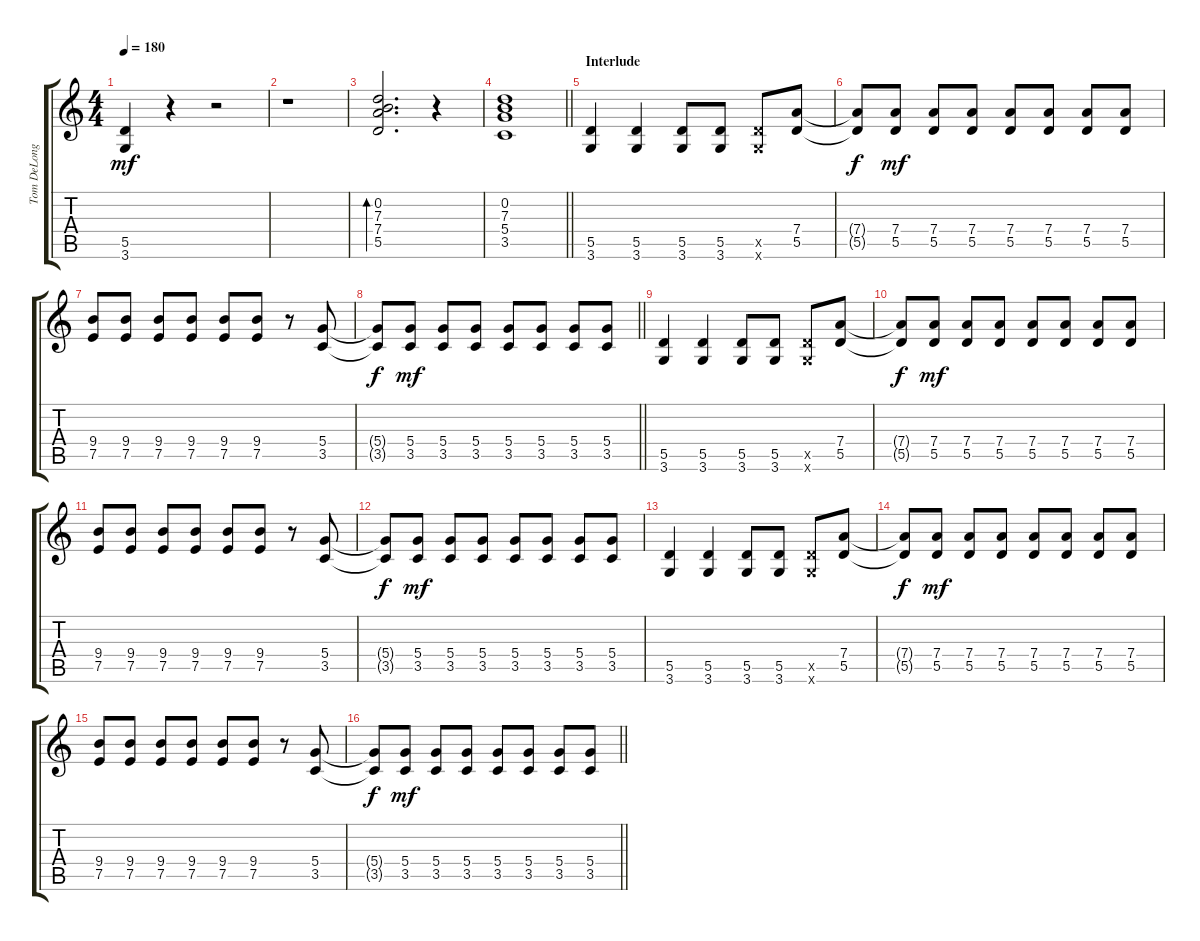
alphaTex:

\track ("Tom DeLonge 2" "Tom DeLong") {instrument electricguitarclean}
\staff {score tabs}
\tuning (E4 B3 G3 D3 A2 E2) {hide}
\ts (4 4)
\tempo 180
\clef g2
\ks c
(5.5 3.6).4{dy mf} r.4 r.2 |
r.1 |
(0.2 7.3 7.4 5.5).2{d bd 240} r.4 |
\barLineRight lightlight
(0.2 7.3 5.4 3.5).1 |
\section ("" "Interlude")
(5.5 3.6).4 (5.5 3.6).4 (5.5 3.6).8 (5.5 3.6).8 (5.5{x} 3.6{x}).8 (7.4 5.5).8 |
(7.4{t} 5.5{t}).8{dy f} (7.4 5.5).8{dy mf} (7.4 5.5).8 (7.4 5.5).8 (7.4 5.5).8 (7.4 5.5).8 (7.4 5.5).8 (7.4 5.5).8 |
(9.4 7.5).8 (9.4 7.5).8 (9.4 7.5).8 (9.4 7.5).8 (9.4 7.5).8 (9.4 7.5).8 r.8 (5.4 3.5).8 |
\barLineRight lightlight
(5.4{t} 3.5{t}).8{dy f} (5.4 3.5).8{dy mf} (5.4 3.5).8 (5.4 3.5).8 (5.4 3.5).8 (5.4 3.5).8 (5.4 3.5).8 (5.4 3.5).8 |
(5.5 3.6).4 (5.5 3.6).4 (5.5 3.6).8 (5.5 3.6).8 (5.5{x} 3.6{x}).8 (7.4 5.5).8 |
(7.4{t} 5.5{t}).8{dy f} (7.4 5.5).8{dy mf} (7.4 5.5).8 (7.4 5.5).8 (7.4 5.5).8 (7.4 5.5).8 (7.4 5.5).8 (7.4 5.5).8 |
(9.4 7.5).8 (9.4 7.5).8 (9.4 7.5).8 (9.4 7.5).8 (9.4 7.5).8 (9.4 7.5).8 r.8 (5.4 3.5).8 |
(5.4{t} 3.5{t}).8{dy f} (5.4 3.5).8{dy mf} (5.4 3.5).8 (5.4 3.5).8 (5.4 3.5).8 (5.4 3.5).8 (5.4 3.5).8 (5.4 3.5).8 |
(5.5 3.6).4 (5.5 3.6).4 (5.5 3.6).8 (5.5 3.6).8 (5.5{x} 3.6{x}).8 (7.4 5.5).8 |
(7.4{t} 5.5{t}).8{dy f} (7.4 5.5).8{dy mf} (7.4 5.5).8 (7.4 5.5).8 (7.4 5.5).8 (7.4 5.5).8 (7.4 5.5).8 (7.4 5.5).8 |
(9.4 7.5).8 (9.4 7.5).8 (9.4 7.5).8 (9.4 7.5).8 (9.4 7.5).8 (9.4 7.5).8 r.8 (5.4 3.5).8 |
\barLineRight lightlight
(5.4{t} 3.5{t}).8{dy f} (5.4 3.5).8{dy mf} (5.4 3.5).8 (5.4 3.5).8 (5.4 3.5).8 (5.4 3.5).8 (5.4 3.5).8 (5.4 3.5).8
